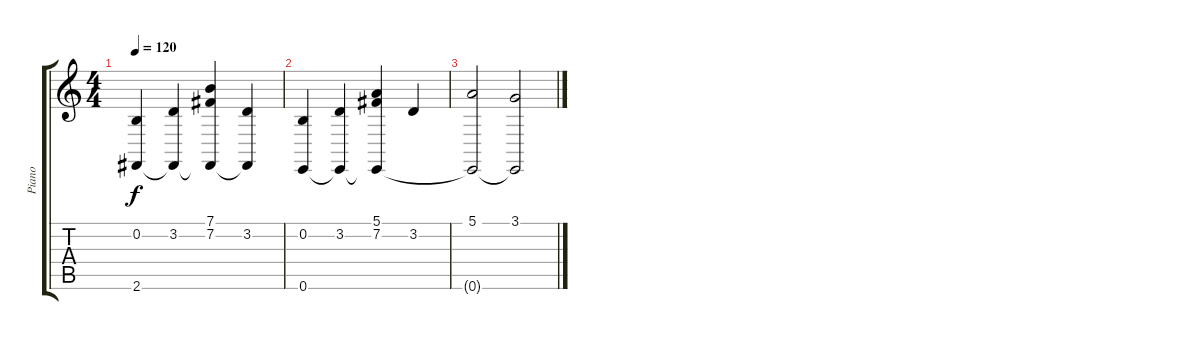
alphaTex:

\track ("Piano" "Piano") {instrument electricpiano1}
\staff {score tabs}
\tuning (E4 B3 G3 D3 A2 E2) {hide}
\ts (4 4)
\tempo 120
\clef g2
\ks c
(0.2 2.6).4{dy f} (3.2 2.6{t}).4 (7.1 7.2 2.6{t}).4 (3.2 2.6{t}).4 |
(0.2 0.6).4 (3.2 0.6{t}).4 (5.1 7.2 0.6{t}).4 3.2.4 |
(5.1 0.6{t}).2 (3.1 0.6{t}).2
